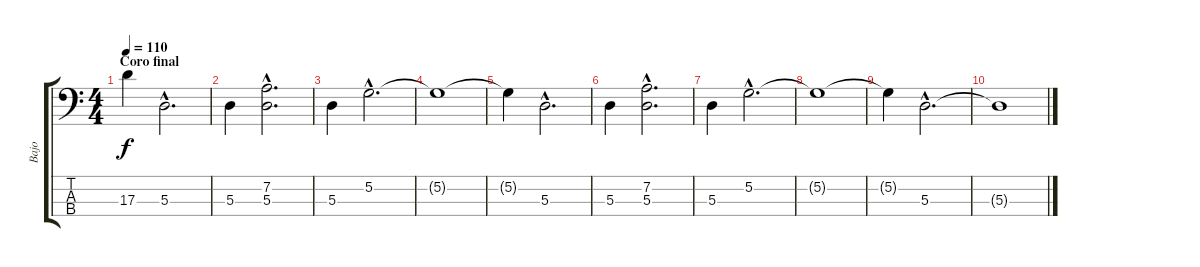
\track ("Bajo" "Bajo") {instrument electricbasspick}
\staff {score tabs}
\tuning (G2 D2 A1 E1) {hide}
\ts (4 4)
\section ("" "Coro final")
\tempo 110
\clef f4
\ks c
17.3{t}.4{dy f} 5.3{hac}.2{d} |
5.3.4 (7.2{hac} 5.3{hac}).2{d} |
5.3.4 5.2{hac}.2{d} |
5.2{t}.1 |
5.2{t}.4 5.3{hac}.2{d} |
5.3.4 (7.2{hac} 5.3{hac}).2{d} |
5.3.4 5.2{hac}.2{d} |
5.2{t}.1 |
5.2{t}.4 5.3{hac}.2{d} |
5.3{t}.1
